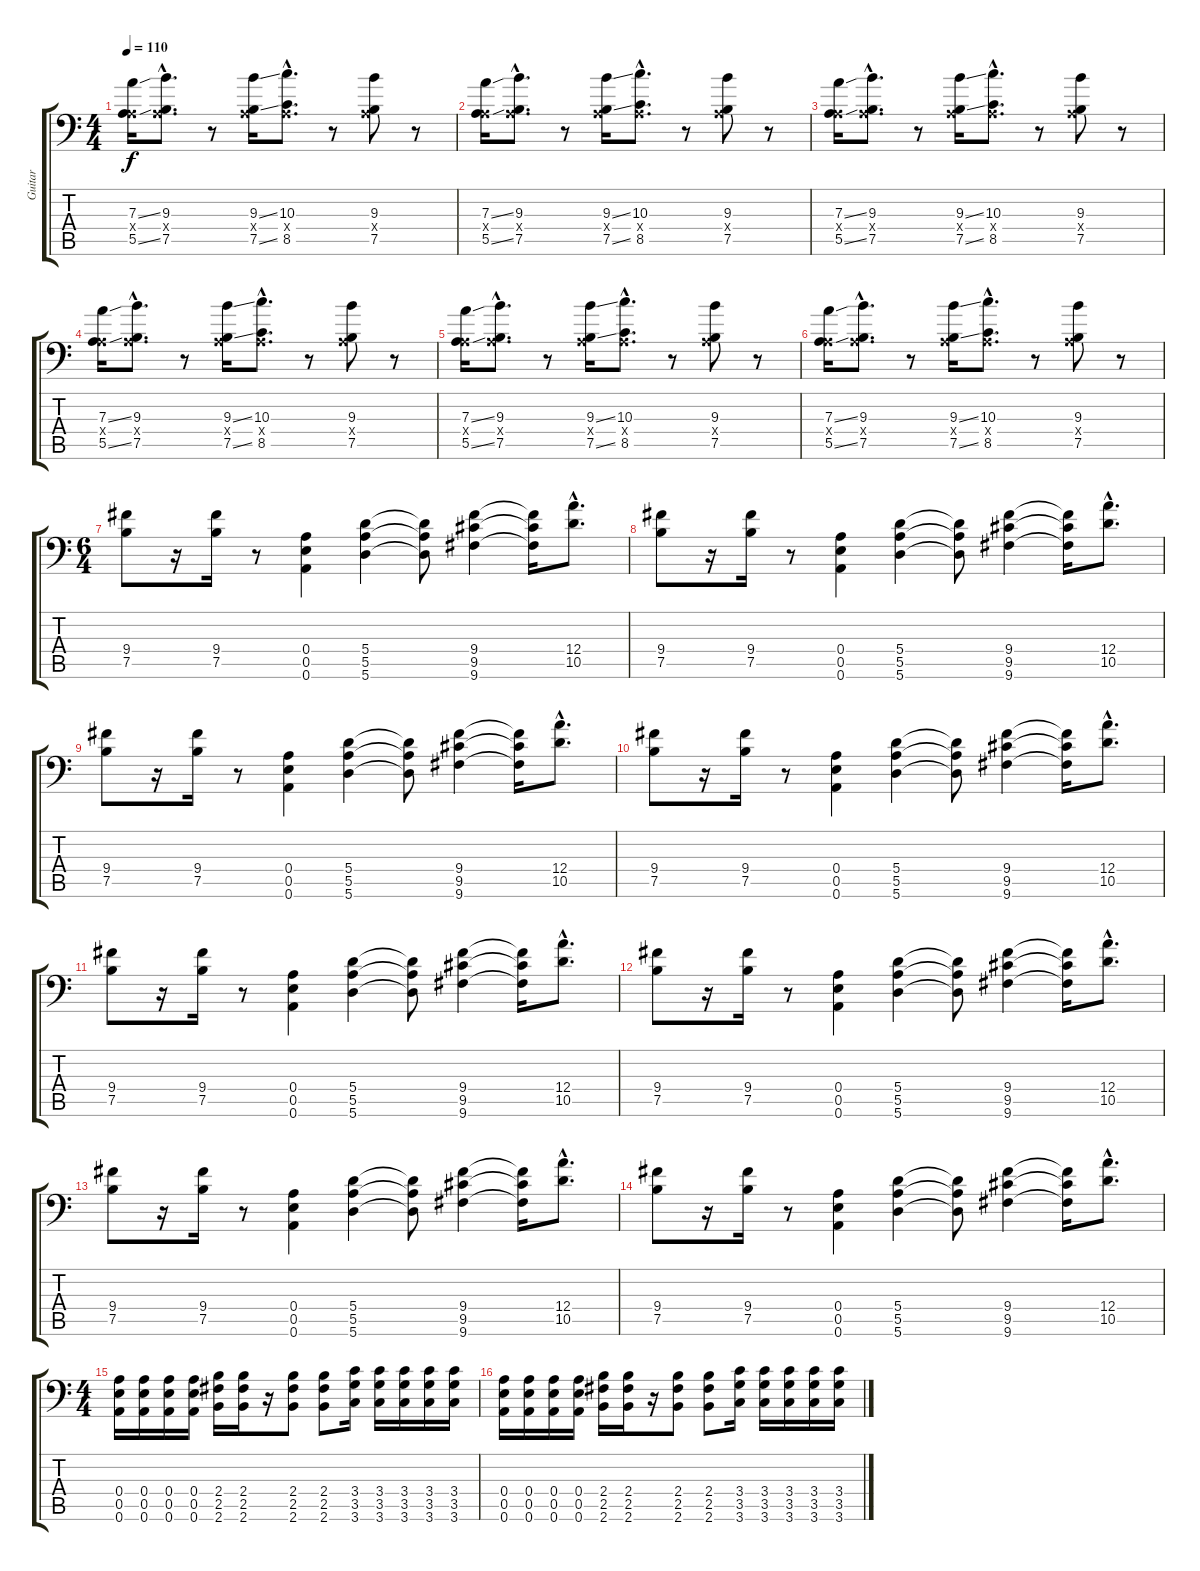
\track ("Guitar" "Guitar") {instrument distortionguitar}
\staff {score tabs}
\tuning (B3 G3 D3 A2 E2 A1) {hide}
\ts (4 4)
\tempo 110
\clef f4
\ks c
(7.3{ss} 0.4{x} 5.5{ss}).16{dy f} (9.3{hac} 0.4{hac x} 7.5{hac}).8{d} r.8 (9.3{ss} 0.4{x} 7.5{ss}).16 (10.3{hac} 0.4{hac x} 8.5{hac}).8{d} r.8 (9.3 0.4{x} 7.5).8 r.8 |
(7.3{ss} 0.4{x} 5.5{ss}).16 (9.3{hac} 0.4{hac x} 7.5{hac}).8{d} r.8 (9.3{ss} 0.4{x} 7.5{ss}).16 (10.3{hac} 0.4{hac x} 8.5{hac}).8{d} r.8 (9.3 0.4{x} 7.5).8 r.8 |
(7.3{ss} 0.4{x} 5.5{ss}).16 (9.3{hac} 0.4{hac x} 7.5{hac}).8{d} r.8 (9.3{ss} 0.4{x} 7.5{ss}).16 (10.3{hac} 0.4{hac x} 8.5{hac}).8{d} r.8 (9.3 0.4{x} 7.5).8 r.8 |
(7.3{ss} 0.4{x} 5.5{ss}).16 (9.3{hac} 0.4{hac x} 7.5{hac}).8{d} r.8 (9.3{ss} 0.4{x} 7.5{ss}).16 (10.3{hac} 0.4{hac x} 8.5{hac}).8{d} r.8 (9.3 0.4{x} 7.5).8 r.8 |
(7.3{ss} 0.4{x} 5.5{ss}).16 (9.3{hac} 0.4{hac x} 7.5{hac}).8{d} r.8 (9.3{ss} 0.4{x} 7.5{ss}).16 (10.3{hac} 0.4{hac x} 8.5{hac}).8{d} r.8 (9.3 0.4{x} 7.5).8 r.8 |
(7.3{ss} 0.4{x} 5.5{ss}).16 (9.3{hac} 0.4{hac x} 7.5{hac}).8{d} r.8 (9.3{ss} 0.4{x} 7.5{ss}).16 (10.3{hac} 0.4{hac x} 8.5{hac}).8{d} r.8 (9.3 0.4{x} 7.5).8 r.8 |
\ts (6 4)
(9.4 7.5).8 r.16 (9.4 7.5).16 r.8 (0.4 0.5 0.6).4 (5.4 5.5 5.6).4 (5.4{t} 5.5{t} 5.6{t}).8 (9.4 9.5 9.6).4 (9.4{t} 9.5{t} 9.6{t}).16 (12.4{hac} 10.5{hac}).8{d} |
(9.4 7.5).8 r.16 (9.4 7.5).16 r.8 (0.4 0.5 0.6).4 (5.4 5.5 5.6).4 (5.4{t} 5.5{t} 5.6{t}).8 (9.4 9.5 9.6).4 (9.4{t} 9.5{t} 9.6{t}).16 (12.4{hac} 10.5{hac}).8{d} |
(9.4 7.5).8 r.16 (9.4 7.5).16 r.8 (0.4 0.5 0.6).4 (5.4 5.5 5.6).4 (5.4{t} 5.5{t} 5.6{t}).8 (9.4 9.5 9.6).4 (9.4{t} 9.5{t} 9.6{t}).16 (12.4{hac} 10.5{hac}).8{d} |
(9.4 7.5).8 r.16 (9.4 7.5).16 r.8 (0.4 0.5 0.6).4 (5.4 5.5 5.6).4 (5.4{t} 5.5{t} 5.6{t}).8 (9.4 9.5 9.6).4 (9.4{t} 9.5{t} 9.6{t}).16 (12.4{hac} 10.5{hac}).8{d} |
(9.4 7.5).8 r.16 (9.4 7.5).16 r.8 (0.4 0.5 0.6).4 (5.4 5.5 5.6).4 (5.4{t} 5.5{t} 5.6{t}).8 (9.4 9.5 9.6).4 (9.4{t} 9.5{t} 9.6{t}).16 (12.4{hac} 10.5{hac}).8{d} |
(9.4 7.5).8 r.16 (9.4 7.5).16 r.8 (0.4 0.5 0.6).4 (5.4 5.5 5.6).4 (5.4{t} 5.5{t} 5.6{t}).8 (9.4 9.5 9.6).4 (9.4{t} 9.5{t} 9.6{t}).16 (12.4{hac} 10.5{hac}).8{d} |
(9.4 7.5).8 r.16 (9.4 7.5).16 r.8 (0.4 0.5 0.6).4 (5.4 5.5 5.6).4 (5.4{t} 5.5{t} 5.6{t}).8 (9.4 9.5 9.6).4 (9.4{t} 9.5{t} 9.6{t}).16 (12.4{hac} 10.5{hac}).8{d} |
(9.4 7.5).8 r.16 (9.4 7.5).16 r.8 (0.4 0.5 0.6).4 (5.4 5.5 5.6).4 (5.4{t} 5.5{t} 5.6{t}).8 (9.4 9.5 9.6).4 (9.4{t} 9.5{t} 9.6{t}).16 (12.4{hac} 10.5{hac}).8{d} |
\ts (4 4)
(0.4 0.5 0.6).16 (0.4 0.5 0.6).16 (0.4 0.5 0.6).16 (0.4 0.5 0.6).16 (2.4 2.5 2.6).16 (2.4 2.5 2.6).16 r.16 (2.4 2.5 2.6).8 (2.4 2.5 2.6).8 (3.4 3.5 3.6).16 (3.4 3.5 3.6).16 (3.4 3.5 3.6).16 (3.4 3.5 3.6).16 (3.4 3.5 3.6).16 |
(0.4 0.5 0.6).16 (0.4 0.5 0.6).16 (0.4 0.5 0.6).16 (0.4 0.5 0.6).16 (2.4 2.5 2.6).16 (2.4 2.5 2.6).16 r.16 (2.4 2.5 2.6).8 (2.4 2.5 2.6).8 (3.4 3.5 3.6).16 (3.4 3.5 3.6).16 (3.4 3.5 3.6).16 (3.4 3.5 3.6).16 (3.4 3.5 3.6).16
